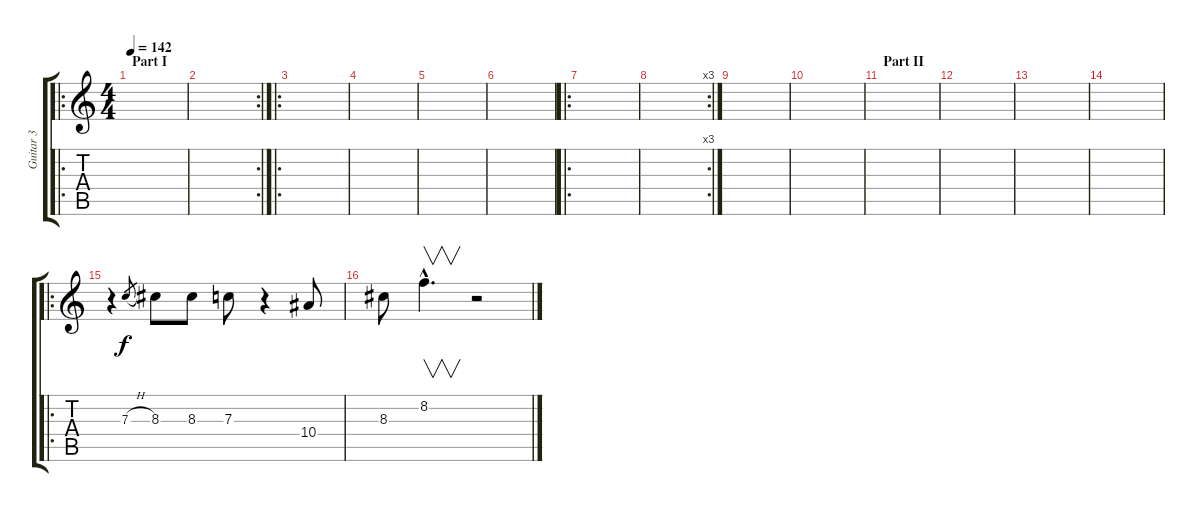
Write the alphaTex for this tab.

\track ("Guitar 3" "Guitar 3") {instrument distortionguitar}
\staff {score tabs}
\tuning (D4 A3 F3 C3 G2 D2) {hide}
\ro
\ts (4 4)
\section ("" "Part I")
\tempo 142
\clef g2
\ks c
|
\rc 2
|
\ro
|
|
|
|
\ro
|
\rc 3
|
|
|
\section ("" "Part II")
|
|
|
|
\ro
r.4 7.3{h}.8{gr} 8.3.8 8.3.8 7.3.8 r.4 10.4.8 |
8.3.8 8.2{hac}.4{v d} r.2
